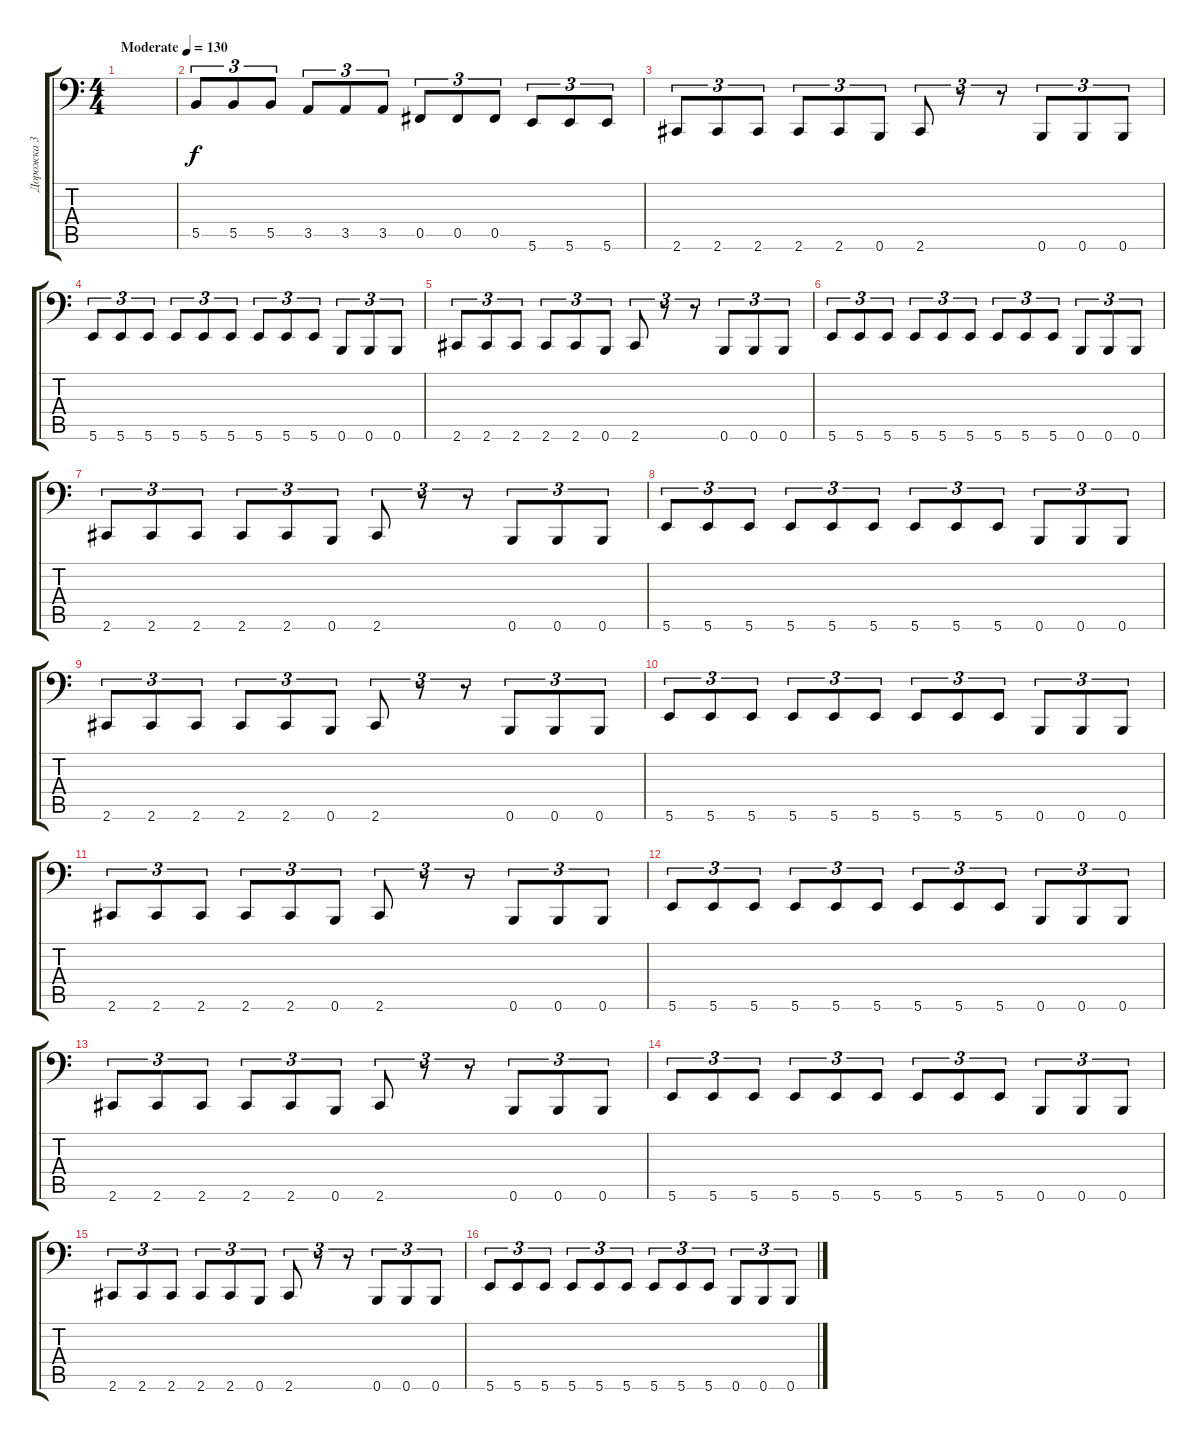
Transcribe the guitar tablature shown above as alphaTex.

\track ("Дорожка 3" "Дорожка 3") {instrument electricbassfinger}
\staff {score tabs}
\tuning (Db3 Ab2 E2 B1 Gb1 B0) {hide}
\ts (4 4)
\tempo (130 "Moderate")
\clef f4
\ks c
|
5.5.8{tu (3 2)} 5.5.8{tu (3 2)} 5.5.8{tu (3 2)} 3.5.8{tu (3 2)} 3.5.8{tu (3 2)} 3.5.8{tu (3 2)} 0.5.8{tu (3 2)} 0.5.8{tu (3 2)} 0.5.8{tu (3 2)} 5.6.8{tu (3 2)} 5.6.8{tu (3 2)} 5.6.8{tu (3 2)} |
2.6.8{tu (3 2)} 2.6.8{tu (3 2)} 2.6.8{tu (3 2)} 2.6.8{tu (3 2)} 2.6.8{tu (3 2)} 0.6.8{tu (3 2)} 2.6.8{tu (3 2)} r.8{tu (3 2)} r.8{tu (3 2)} 0.6.8{tu (3 2)} 0.6.8{tu (3 2)} 0.6.8{tu (3 2)} |
5.6.8{tu (3 2)} 5.6.8{tu (3 2)} 5.6.8{tu (3 2)} 5.6.8{tu (3 2)} 5.6.8{tu (3 2)} 5.6.8{tu (3 2)} 5.6.8{tu (3 2)} 5.6.8{tu (3 2)} 5.6.8{tu (3 2)} 0.6.8{tu (3 2)} 0.6.8{tu (3 2)} 0.6.8{tu (3 2)} |
2.6.8{tu (3 2)} 2.6.8{tu (3 2)} 2.6.8{tu (3 2)} 2.6.8{tu (3 2)} 2.6.8{tu (3 2)} 0.6.8{tu (3 2)} 2.6.8{tu (3 2)} r.8{tu (3 2)} r.8{tu (3 2)} 0.6.8{tu (3 2)} 0.6.8{tu (3 2)} 0.6.8{tu (3 2)} |
5.6.8{tu (3 2)} 5.6.8{tu (3 2)} 5.6.8{tu (3 2)} 5.6.8{tu (3 2)} 5.6.8{tu (3 2)} 5.6.8{tu (3 2)} 5.6.8{tu (3 2)} 5.6.8{tu (3 2)} 5.6.8{tu (3 2)} 0.6.8{tu (3 2)} 0.6.8{tu (3 2)} 0.6.8{tu (3 2)} |
2.6.8{tu (3 2)} 2.6.8{tu (3 2)} 2.6.8{tu (3 2)} 2.6.8{tu (3 2)} 2.6.8{tu (3 2)} 0.6.8{tu (3 2)} 2.6.8{tu (3 2)} r.8{tu (3 2)} r.8{tu (3 2)} 0.6.8{tu (3 2)} 0.6.8{tu (3 2)} 0.6.8{tu (3 2)} |
5.6.8{tu (3 2)} 5.6.8{tu (3 2)} 5.6.8{tu (3 2)} 5.6.8{tu (3 2)} 5.6.8{tu (3 2)} 5.6.8{tu (3 2)} 5.6.8{tu (3 2)} 5.6.8{tu (3 2)} 5.6.8{tu (3 2)} 0.6.8{tu (3 2)} 0.6.8{tu (3 2)} 0.6.8{tu (3 2)} |
2.6.8{tu (3 2)} 2.6.8{tu (3 2)} 2.6.8{tu (3 2)} 2.6.8{tu (3 2)} 2.6.8{tu (3 2)} 0.6.8{tu (3 2)} 2.6.8{tu (3 2)} r.8{tu (3 2)} r.8{tu (3 2)} 0.6.8{tu (3 2)} 0.6.8{tu (3 2)} 0.6.8{tu (3 2)} |
5.6.8{tu (3 2)} 5.6.8{tu (3 2)} 5.6.8{tu (3 2)} 5.6.8{tu (3 2)} 5.6.8{tu (3 2)} 5.6.8{tu (3 2)} 5.6.8{tu (3 2)} 5.6.8{tu (3 2)} 5.6.8{tu (3 2)} 0.6.8{tu (3 2)} 0.6.8{tu (3 2)} 0.6.8{tu (3 2)} |
2.6.8{tu (3 2)} 2.6.8{tu (3 2)} 2.6.8{tu (3 2)} 2.6.8{tu (3 2)} 2.6.8{tu (3 2)} 0.6.8{tu (3 2)} 2.6.8{tu (3 2)} r.8{tu (3 2)} r.8{tu (3 2)} 0.6.8{tu (3 2)} 0.6.8{tu (3 2)} 0.6.8{tu (3 2)} |
5.6.8{tu (3 2)} 5.6.8{tu (3 2)} 5.6.8{tu (3 2)} 5.6.8{tu (3 2)} 5.6.8{tu (3 2)} 5.6.8{tu (3 2)} 5.6.8{tu (3 2)} 5.6.8{tu (3 2)} 5.6.8{tu (3 2)} 0.6.8{tu (3 2)} 0.6.8{tu (3 2)} 0.6.8{tu (3 2)} |
2.6.8{tu (3 2)} 2.6.8{tu (3 2)} 2.6.8{tu (3 2)} 2.6.8{tu (3 2)} 2.6.8{tu (3 2)} 0.6.8{tu (3 2)} 2.6.8{tu (3 2)} r.8{tu (3 2)} r.8{tu (3 2)} 0.6.8{tu (3 2)} 0.6.8{tu (3 2)} 0.6.8{tu (3 2)} |
5.6.8{tu (3 2)} 5.6.8{tu (3 2)} 5.6.8{tu (3 2)} 5.6.8{tu (3 2)} 5.6.8{tu (3 2)} 5.6.8{tu (3 2)} 5.6.8{tu (3 2)} 5.6.8{tu (3 2)} 5.6.8{tu (3 2)} 0.6.8{tu (3 2)} 0.6.8{tu (3 2)} 0.6.8{tu (3 2)} |
2.6.8{tu (3 2)} 2.6.8{tu (3 2)} 2.6.8{tu (3 2)} 2.6.8{tu (3 2)} 2.6.8{tu (3 2)} 0.6.8{tu (3 2)} 2.6.8{tu (3 2)} r.8{tu (3 2)} r.8{tu (3 2)} 0.6.8{tu (3 2)} 0.6.8{tu (3 2)} 0.6.8{tu (3 2)} |
5.6.8{tu (3 2)} 5.6.8{tu (3 2)} 5.6.8{tu (3 2)} 5.6.8{tu (3 2)} 5.6.8{tu (3 2)} 5.6.8{tu (3 2)} 5.6.8{tu (3 2)} 5.6.8{tu (3 2)} 5.6.8{tu (3 2)} 0.6.8{tu (3 2)} 0.6.8{tu (3 2)} 0.6.8{tu (3 2)}
